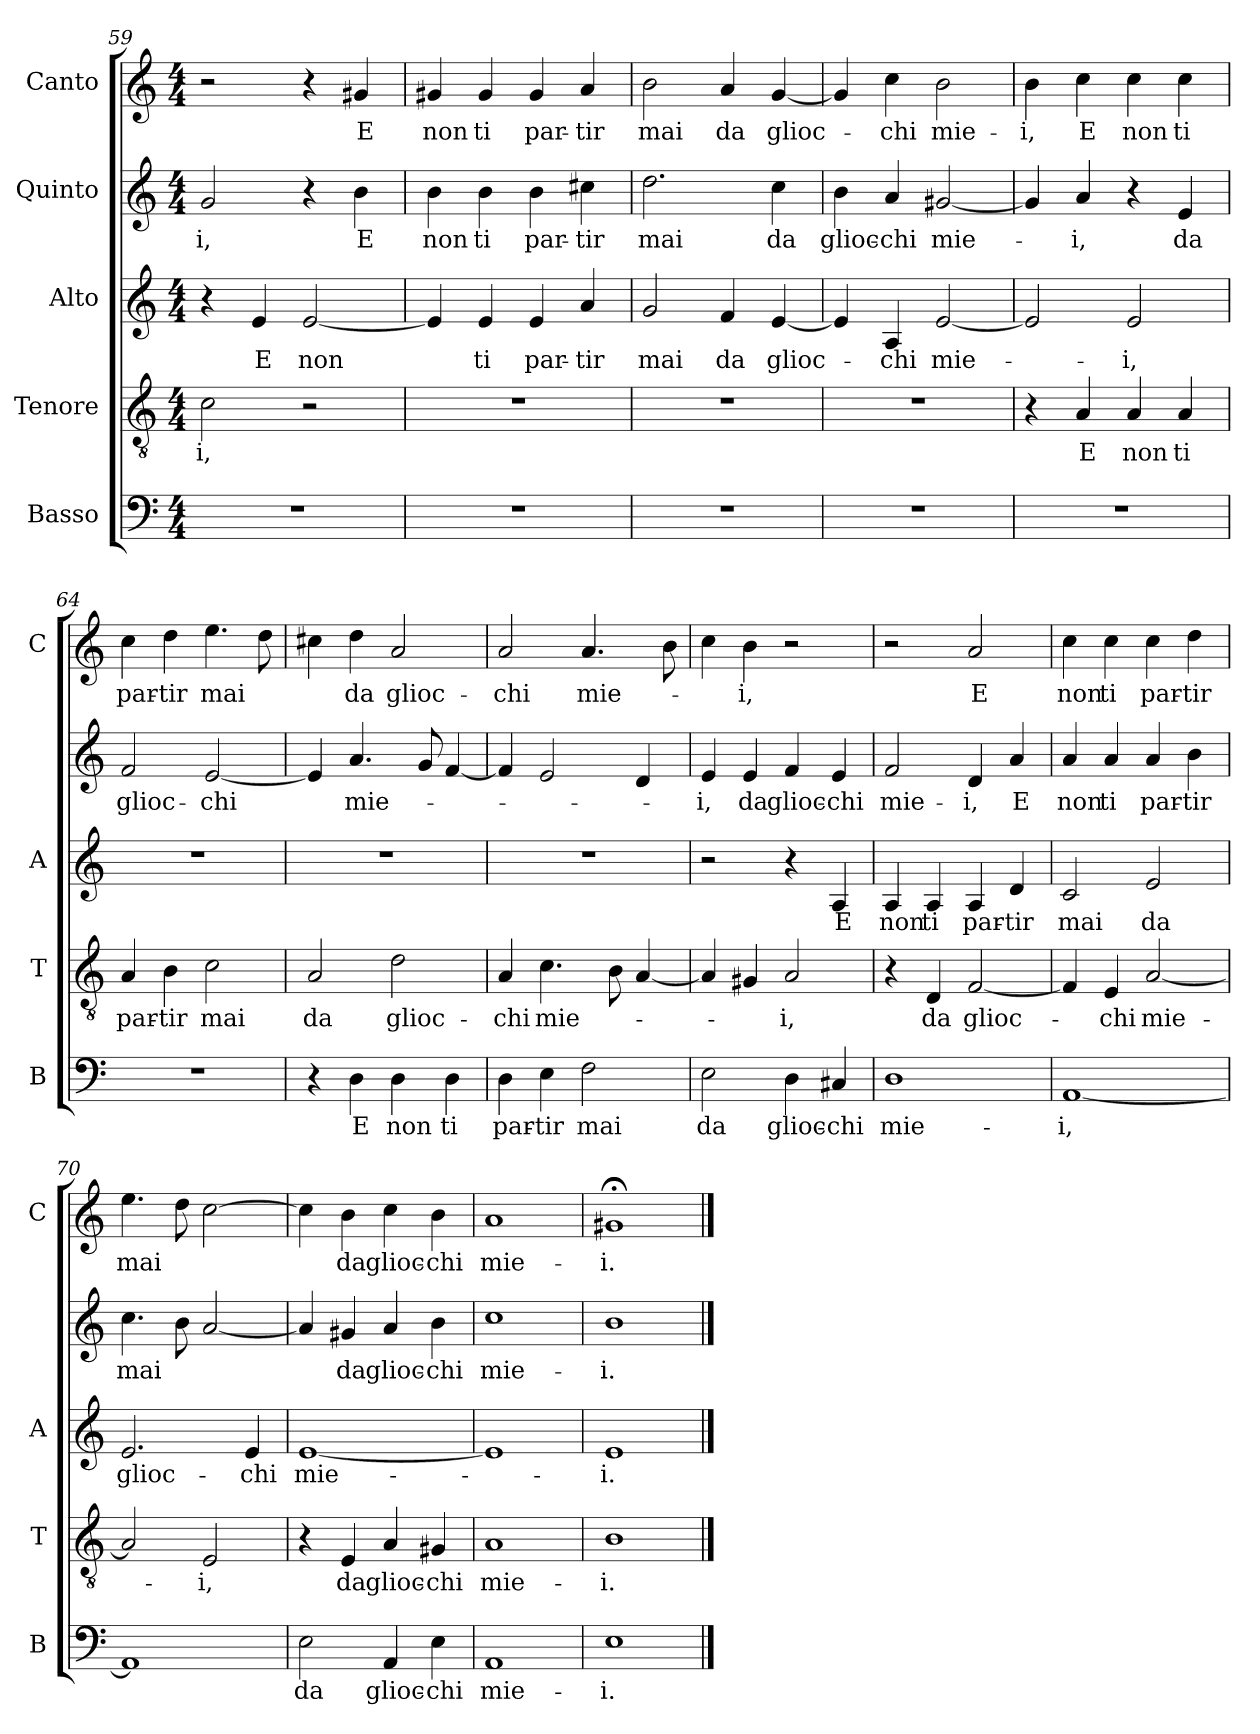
**kern	**text	**kern	**text	**kern	**text	**kern	**text	**kern	**text
*part5	*part5	*part4	*part4	*part3	*part3	*part2	*part2	*part1	*part1
*staff5	*staff5	*staff4	*staff4	*staff3	*staff3	*staff2	*staff2	*staff1	*staff1
*I"Basso	*	*I"Tenore	*	*I"Alto	*	*I"Quinto	*	*I"Canto	*
*I'B	*	*I'T	*	*I'A	*	*	*	*I'C	*
*clefF4	*	*clefGv2	*	*clefG2	*	*clefG2	*	*clefG2	*
*k[]	*	*k[]	*	*k[]	*	*k[]	*	*k[]	*
*C:	*	*C:	*	*C:	*	*C:	*	*C:	*
*M4/4	*	*M4/4	*	*M4/4	*	*M4/4	*	*M4/4	*
=59	=59	=59	=59	=59	=59	=59	=59	=59	=59
!	!	!	!LO:LY:b	!	!	!	!LO:LY:b	!	!
1r	.	2c\	-i,	4r	.	2g/	-i,	2r	.
!	!	!	!	!	!LO:LY:b	!	!	!	!
.	.	.	.	4e/	E	.	.	.	.
!	!	!	!	!	!LO:LY:b	!	!	!	!
.	.	2r	.	[2e/	non	4r	.	4r	.
!	!	!	!	!	!	!	!LO:LY:b	!	!LO:LY:b
.	.	.	.	.	.	4b\	E	4g#X/	E
=60	=60	=60	=60	=60	=60	=60	=60	=60	=60
!	!	!	!	!	!	!	!LO:LY:b	!	!LO:LY:b
1r	.	1r	.	4e/]	.	4b\	non	4g#X/	non
!	!	!	!	!	!LO:LY:b	!	!LO:LY:b	!	!LO:LY:b
.	.	.	.	4e/	ti	4b\	ti	4g#/	ti
!	!	!	!	!	!LO:LY:b	!	!LO:LY:b	!	!LO:LY:b
.	.	.	.	4e/	par-	4b\	par-	4g#/	par-
!	!	!	!	!	!LO:LY:b	!	!LO:LY:b	!	!LO:LY:b
.	.	.	.	4a/	-tir	4cc#X\	-tir	4a/	-tir
=61	=61	=61	=61	=61	=61	=61	=61	=61	=61
!	!	!	!	!	!LO:LY:b	!	!LO:LY:b	!	!LO:LY:b
1r	.	1r	.	2g/	mai	2.dd\	mai	2b\	mai
!	!	!	!	!	!LO:LY:b	!	!	!	!LO:LY:b
.	.	.	.	4f/	da	.	.	4a/	da
!	!	!	!	!	!LO:LY:b	!	!LO:LY:b	!	!LO:LY:b
.	.	.	.	[4e/	glioc-	4cc\	da	[4g/	glioc-
!!LO:LB:g=z
=62	=62	=62	=62	=62	=62	=62	=62	=62	=62
!	!	!	!	!	!	!	!LO:LY:b	!	!
1r	.	1r	.	4e/]	.	4b\	glioc-	4g/]	.
!	!	!	!	!	!LO:LY:b	!	!LO:LY:b	!	!LO:LY:b
.	.	.	.	4A/	-chi	4a/	-chi	4cc\	-chi
!	!	!	!	!	!LO:LY:b	!	!LO:LY:b	!	!LO:LY:b
.	.	.	.	[2e/	mie-	[2g#X/	mie-	2b\	mie-
=63	=63	=63	=63	=63	=63	=63	=63	=63	=63
!	!	!	!	!	!	!	!	!	!LO:LY:b
1r	.	4r	.	2e/]	.	4g#/]	.	4b\	-i,
!	!	!	!LO:LY:b	!	!	!	!LO:LY:b	!	!LO:LY:b
.	.	4A/	E	.	.	4a/	-i,	4cc\	E
!	!	!	!LO:LY:b	!	!LO:LY:b	!	!	!	!LO:LY:b
.	.	4A/	non	2e/	-i,	4r	.	4cc\	non
!	!	!	!LO:LY:b	!	!	!	!LO:LY:b	!	!LO:LY:b
.	.	4A/	ti	.	.	4e/	da	4cc\	ti
=64	=64	=64	=64	=64	=64	=64	=64	=64	=64
!	!	!	!LO:LY:b	!	!	!	!LO:LY:b	!	!LO:LY:b
1r	.	4A/	par-	1r	.	2f/	glioc-	4cc\	par-
!	!	!	!LO:LY:b	!	!	!	!	!	!LO:LY:b
.	.	4B\	-tir	.	.	.	.	4dd\	-tir
!	!	!	!LO:LY:b	!	!	!	!LO:LY:b	!	!LO:LY:b
.	.	2c\	mai	.	.	[2e/	-chi	4.ee\	mai
.	.	.	.	.	.	.	.	8dd\	.
=65	=65	=65	=65	=65	=65	=65	=65	=65	=65
!	!	!	!LO:LY:b	!	!	!	!	!	!
4r	.	2A/	da	1r	.	4e/]	.	4cc#X\	.
!	!LO:LY:b	!	!	!	!	!	!LO:LY:b	!	!LO:LY:b
4D\	E	.	.	.	.	4.a/	mie-	4dd\	da
!	!LO:LY:b	!	!LO:LY:b	!	!	!	!	!	!LO:LY:b
4D\	non	2d\	glioc-	.	.	.	.	2a/	glioc-
.	.	.	.	.	.	8g/	.	.	.
!	!LO:LY:b	!	!	!	!	!	!	!	!
4D\	ti	.	.	.	.	[4f/	.	.	.
=66	=66	=66	=66	=66	=66	=66	=66	=66	=66
!	!LO:LY:b	!	!LO:LY:b	!	!	!	!	!	!LO:LY:b
4D\	par-	4A/	-chi	1r	.	4f/]	.	2a/	-chi
!	!LO:LY:b	!	!LO:LY:b	!	!	!	!	!	!
4E\	-tir	4.c\	mie-	.	.	2e/	.	.	.
!	!LO:LY:b	!	!	!	!	!	!	!	!LO:LY:b
2F\	mai	.	.	.	.	.	.	4.a/	mie-
.	.	8B\	.	.	.	.	.	.	.
.	.	[4A/	.	.	.	4d/	.	.	.
.	.	.	.	.	.	.	.	8b\	.
=67	=67	=67	=67	=67	=67	=67	=67	=67	=67
!	!LO:LY:b	!	!	!	!	!	!LO:LY:b	!	!
2E\	da	4A/]	.	2r	.	4e/	-i,	4cc\	.
!	!	!	!	!	!	!	!LO:LY:b	!	!LO:LY:b
.	.	4G#X/	.	.	.	4e/	da	4b\	-i,
!	!LO:LY:b	!	!LO:LY:b	!	!	!	!LO:LY:b	!	!
4D\	glioc-	2A/	-i,	4r	.	4f/	glioc-	2r	.
!	!LO:LY:b	!	!	!	!LO:LY:b	!	!LO:LY:b	!	!
4C#X/	-chi	.	.	4A/	E	4e/	-chi	.	.
!!LO:LB:g=z
=68	=68	=68	=68	=68	=68	=68	=68	=68	=68
!	!LO:LY:b	!	!	!	!LO:LY:b	!	!LO:LY:b	!	!
1D	mie-	4r	.	4A/	non	2f/	mie-	2r	.
!	!	!	!LO:LY:b	!	!LO:LY:b	!	!	!	!
.	.	4D/	da	4A/	ti	.	.	.	.
!	!	!	!LO:LY:b	!	!LO:LY:b	!	!LO:LY:b	!	!LO:LY:b
.	.	[2F/	glioc-	4A/	par-	4d/	-i,	2a/	E
!	!	!	!	!	!LO:LY:b	!	!LO:LY:b	!	!
.	.	.	.	4d/	-tir	4a/	E	.	.
=69	=69	=69	=69	=69	=69	=69	=69	=69	=69
!	!LO:LY:b	!	!	!	!LO:LY:b	!	!LO:LY:b	!	!LO:LY:b
[1AA	-i,	4F/]	.	2c/	mai	4a/	non	4cc\	non
!	!	!	!LO:LY:b	!	!	!	!LO:LY:b	!	!LO:LY:b
.	.	4E/	-chi	.	.	4a/	ti	4cc\	ti
!	!	!	!LO:LY:b	!	!LO:LY:b	!	!LO:LY:b	!	!LO:LY:b
.	.	[2A/	mie-	2e/	da	4a/	par-	4cc\	par-
!	!	!	!	!	!	!	!LO:LY:b	!	!LO:LY:b
.	.	.	.	.	.	4b\	-tir	4dd\	-tir
=70	=70	=70	=70	=70	=70	=70	=70	=70	=70
!	!	!	!	!	!LO:LY:b	!	!LO:LY:b	!	!LO:LY:b
1AA]	.	2A/]	.	2.e/	glioc-	4.cc\	mai	4.ee\	mai
.	.	.	.	.	.	8b\	.	8dd\	.
!	!	!	!LO:LY:b	!	!	!	!	!	!
.	.	2E/	-i,	.	.	[2a/	.	[2cc\	.
!	!	!	!	!	!LO:LY:b	!	!	!	!
.	.	.	.	4e/	-chi	.	.	.	.
=71	=71	=71	=71	=71	=71	=71	=71	=71	=71
!	!LO:LY:b	!	!	!	!LO:LY:b	!	!	!	!
2E\	da	4r	.	[1e	mie-	4a/]	.	4cc\]	.
!	!	!	!LO:LY:b	!	!	!	!LO:LY:b	!	!LO:LY:b
.	.	4E/	da	.	.	4g#X/	da	4b\	da
!	!LO:LY:b	!	!LO:LY:b	!	!	!	!LO:LY:b	!	!LO:LY:b
4AA/	glioc-	4A/	glioc-	.	.	4a/	glioc-	4cc\	glioc-
!	!LO:LY:b	!	!LO:LY:b	!	!	!	!LO:LY:b	!	!LO:LY:b
4E\	-chi	4G#X/	-chi	.	.	4b\	-chi	4b\	-chi
=72	=72	=72	=72	=72	=72	=72	=72	=72	=72
!	!LO:LY:b	!	!LO:LY:b	!	!	!	!LO:LY:b	!	!LO:LY:b
1AA	mie-	1A	mie-	1e]	.	1cc	mie-	1a	mie-
=73	=73	=73	=73	=73	=73	=73	=73	=73	=73
!	!LO:LY:b	!	!LO:LY:b	!	!LO:LY:b	!	!LO:LY:b	!	!LO:LY:b
1E	-i.	1B	-i.	1e	-i.	1b	-i.	1g#X;<	-i.
==	==	==	==	==	==	==	==	==	==
*-	*-	*-	*-	*-	*-	*-	*-	*-	*-
